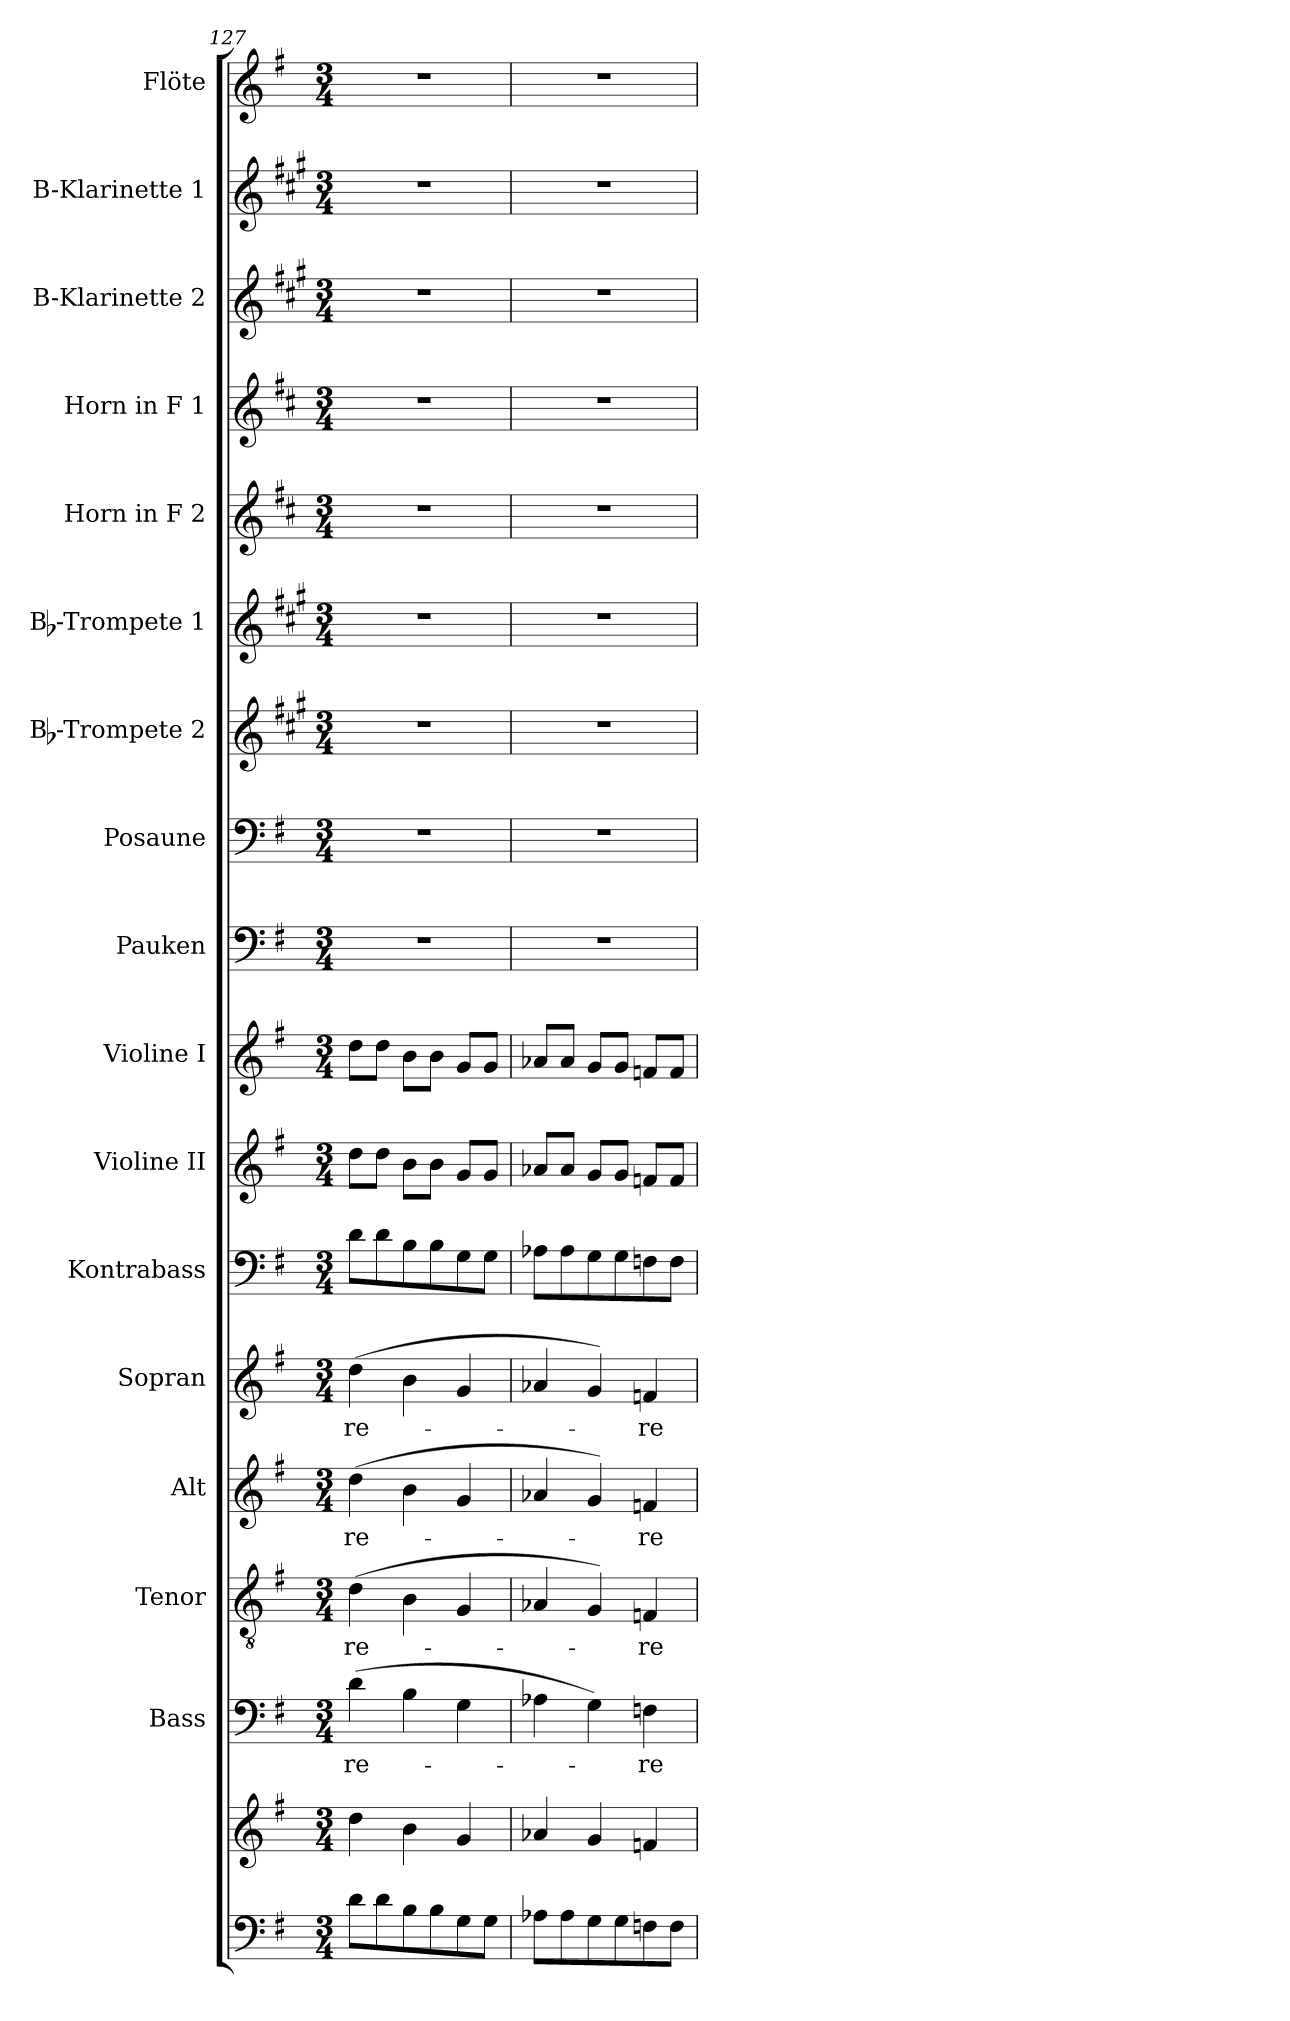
**kern	**kern	**kern	**text	**kern	**text	**kern	**text	**kern	**text	**kern	**kern	**kern	**kern	**kern	**kern	**kern	**kern	**kern	**kern	**kern	**kern
*part17	*part17	*part16	*part16	*part15	*part15	*part14	*part14	*part13	*part13	*part12	*part11	*part10	*part9	*part8	*part7	*part6	*part5	*part4	*part3	*part2	*part1
*staff18	*staff17	*staff16	*staff16	*staff15	*staff15	*staff14	*staff14	*staff13	*staff13	*staff12	*staff11	*staff10	*staff9	*staff8	*staff7	*staff6	*staff5	*staff4	*staff3	*staff2	*staff1
*	*	*I"Bass	*	*I"Tenor	*	*I"Alt	*	*I"Sopran	*	*I"Kontrabass	*I"Violine II	*I"Violine I	*I"Pauken	*I"Posaune	*I"Bb-Trompete 2	*I"Bb-Trompete 1	*I"Horn in F 2	*I"Horn in F 1	*I"B-Klarinette 2	*I"B-Klarinette 1	*I"Flöte
*	*	*I'B.	*	*I'T.	*	*I'A.	*	*I'S.	*	*I'Kb.	*I'Vl. II	*I'Vl. I	*I'Pk.	*I'Pos.	*I'Bb Trp. 2	*I'Bb Trp. 1	*I'Hrn. 2	*I'Hrn. 1	*I'B Kl. 2	*I'B Kl. 1	*I'Fl.
!!LO:PB:g=z
*clefF4	*clefG2	*clefF4	*	*clefGv2	*	*clefG2	*	*clefG2	*	*clefF4	*clefG2	*clefG2	*clefF4	*clefF4	*clefG2	*clefG2	*clefG2	*clefG2	*clefG2	*clefG2	*clefG2
*	*	*	*	*	*	*	*	*	*	*ITrd7c12	*	*	*	*	*ITrd1c2	*ITrd1c2	*ITrd4c7	*ITrd4c7	*ITrd1c2	*ITrd1c2	*
*k[f#]	*k[f#]	*k[f#]	*	*k[f#]	*	*k[f#]	*	*k[f#]	*	*k[f#]	*k[f#]	*k[f#]	*k[f#]	*k[f#]	*k[f#]	*k[f#]	*k[f#]	*k[f#]	*k[f#]	*k[f#]	*k[f#]
*G:	*G:	*G:	*	*G:	*	*G:	*	*G:	*	*G:	*G:	*G:	*G:	*G:	*G:	*G:	*G:	*G:	*G:	*G:	*G:
*M3/4	*M3/4	*M3/4	*	*M3/4	*	*M3/4	*	*M3/4	*	*M3/4	*M3/4	*M3/4	*M3/4	*M3/4	*M3/4	*M3/4	*M3/4	*M3/4	*M3/4	*M3/4	*M3/4
=127	=127	=127	=127	=127	=127	=127	=127	=127	=127	=127	=127	=127	=127	=127	=127	=127	=127	=127	=127	=127	=127
!	!	!	!LO:LY:b	!	!LO:LY:b	!	!LO:LY:b	!	!LO:LY:b	!	!	!	!	!	!	!	!	!	!	!	!
8d\L	4dd\	(>4d\	-re-	(>4d\	-re-	(>4dd\	-re-	(>4dd\	-re-	8D\L	8dd\L	8dd\L	2.r	2.r	2.r	2.r	2.r	2.r	2.r	2.r	2.r
8d\	.	.	.	.	.	.	.	.	.	8D\	8dd\J	8dd\J	.	.	.	.	.	.	.	.	.
8B\	4b\	4B\	.	4B\	.	4b\	.	4b\	.	8BB\	8b\L	8b\L	.	.	.	.	.	.	.	.	.
8B\	.	.	.	.	.	.	.	.	.	8BB\	8b\J	8b\J	.	.	.	.	.	.	.	.	.
8G\	4g/	4G\	.	4G/	.	4g/	.	4g/	.	8GG\	8g/L	8g/L	.	.	.	.	.	.	.	.	.
8G\J	.	.	.	.	.	.	.	.	.	8GG\J	8g/J	8g/J	.	.	.	.	.	.	.	.	.
=128	=128	=128	=128	=128	=128	=128	=128	=128	=128	=128	=128	=128	=128	=128	=128	=128	=128	=128	=128	=128	=128
8A-X\L	4a-X/	4A-X\	.	4A-X/	.	4a-X/	.	4a-X/	.	8AA-X\L	8a-X/L	8a-X/L	2.r	2.r	2.r	2.r	2.r	2.r	2.r	2.r	2.r
8A-\	.	.	.	.	.	.	.	.	.	8AA-\	8a-/J	8a-/J	.	.	.	.	.	.	.	.	.
8G\	4g/	4G\)	.	4G/)	.	4g/)	.	4g/)	.	8GG\	8g/L	8g/L	.	.	.	.	.	.	.	.	.
8G\	.	.	.	.	.	.	.	.	.	8GG\	8g/J	8g/J	.	.	.	.	.	.	.	.	.
!	!	!	!LO:LY:b	!	!LO:LY:b	!	!LO:LY:b	!	!LO:LY:b	!	!	!	!	!	!	!	!	!	!	!	!
8Fn\	4fn/	4Fn\	-re	4Fn/	-re	4fn/	-re	4fn/	-re	8FFn\	8fn/L	8fn/L	.	.	.	.	.	.	.	.	.
8F\J	.	.	.	.	.	.	.	.	.	8FF\J	8f/J	8f/J	.	.	.	.	.	.	.	.	.
=	=	=	=	=	=	=	=	=	=	=	=	=	=	=	=	=	=	=	=	=	=
*-	*-	*-	*-	*-	*-	*-	*-	*-	*-	*-	*-	*-	*-	*-	*-	*-	*-	*-	*-	*-	*-
